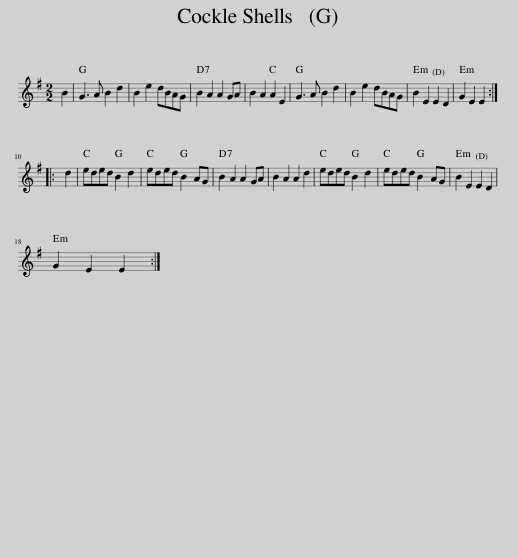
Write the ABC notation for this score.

X:1
L:1/8
M:2/2
I:linebreak $
K:G
V:1 treble
V:1
 B2 | G3 A B2 d2 | B2 e2 dBAG | B2 A2 A2 GA | B2 A2 A2 E2 | %5
 G3 A B2 d2 | B2 e2 dBAG | B2 E2 E2 D2 | G2 E2 E2 ::$ d2 | %10
 eded B2 d2 | eded B2 AG | B2 A2 A2 GA | B2 A2 A2 d2 | eded B2 d2 | %15
 eded B2 AG | B2 E2 E2 D2 |$ G2 E2 E2 :| %18
